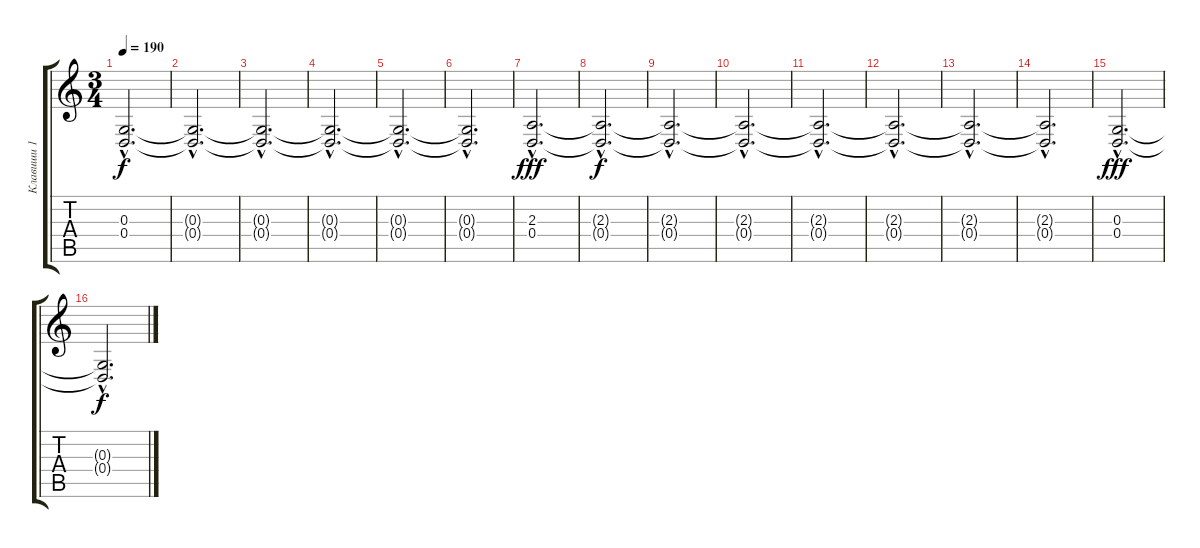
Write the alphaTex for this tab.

\track ("Клавиши 1" "Клавиши 1") {instrument stringensemble2}
\staff {score tabs}
\tuning (E4 B3 G3 D3 A2 E2) {hide}
\ts (3 4)
\tempo 190
\clef g2
\ks c
(0.3{hac t} 0.4{hac t}).2{d dy f} |
(0.3{hac t} 0.4{hac t}).2{d} |
(0.3{hac t} 0.4{hac t}).2{d} |
(0.3{hac t} 0.4{hac t}).2{d} |
(0.3{hac t} 0.4{hac t}).2{d} |
(0.3{hac t} 0.4{hac t}).2{d} |
(2.3{hac} 0.4{hac}).2{d dy fff} |
(2.3{hac t} 0.4{hac t}).2{d dy f} |
(2.3{hac t} 0.4{hac t}).2{d} |
(2.3{hac t} 0.4{hac t}).2{d} |
(2.3{hac t} 0.4{hac t}).2{d} |
(2.3{hac t} 0.4{hac t}).2{d} |
(2.3{hac t} 0.4{hac t}).2{d} |
(2.3{hac t} 0.4{hac t}).2{d} |
(0.3{hac} 0.4{hac}).2{d dy fff} |
(0.3{hac t} 0.4{hac t}).2{d dy f}
